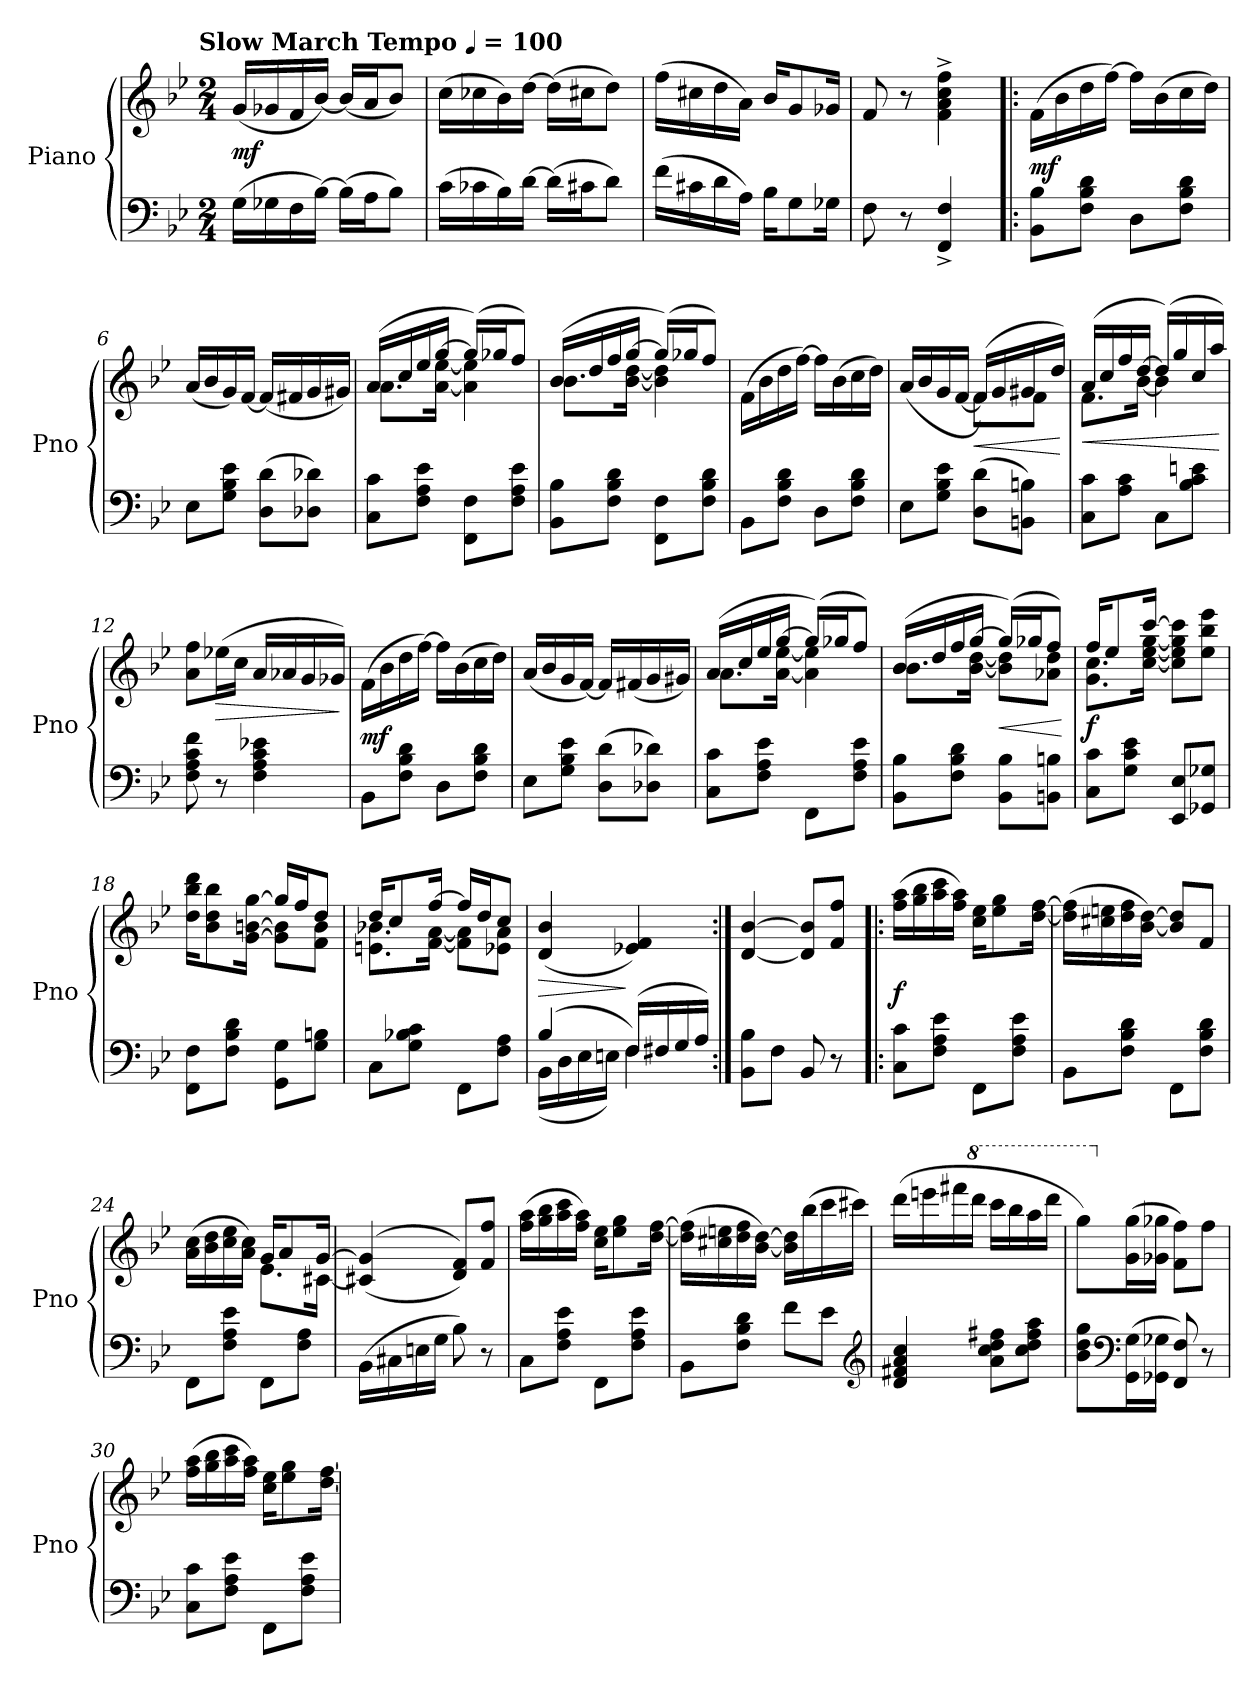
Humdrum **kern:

**kern	**kern	**dynam
*part1	*part1	*part1
*staff2	*staff1	*staff1/2
*I"Piano	*	*
*I'Pno	*	*
*clefF4	*clefG2	*
*k[b-e-]	*k[b-e-]	*
!!LO:TX:omd:t=Slow March Tempo [quarter] = 100
*M2/4	*M2/4	*
*MM100	*MM100	*
=1	=1	=1
(16GLL	(16gLL	mf
16G-X	16g-X	.
16F	16f	.
[16B-JJ)	[16b-JJ)	.
(16B-LL]	(16b-LL]	.
16AJ	16aJ	.
8B-J)	8b-J)	.
=2	=2	=2
(16cLL	(16ccLL	.
16c-X	16cc-X	.
16B-)	16b-)	.
[16dJJ	[16ddJJ	.
(16dLL]	(16ddLL]	.
16c#XJ	16cc#XJ	.
8dJ)	8ddJ)	.
=3	=3	=3
(16fLL	(16ffLL	.
16c#X	16cc#X	.
16d	16dd	.
16AJJ)	16aJJ)	.
16B-KL	16b-KL	.
8G	8g	.
16G-XJk	16g-XJk	.
=4	=4	=4
8F	8f	.
8r	8r	.
4FF^> 4F^>	4f^ 4a^ 4cc^ 4ff^	.
=5!|:	=5!|:	=5!|:
8BB- 8B-L	(16fLL	mf
.	16b-	.
8F 8B- 8dJ	16dd	.
.	[16ffJJ)	.
8DL	16ffLL]	.
.	(16b-	.
8F 8B- 8dJ	16cc	.
.	16ddJJ)	.
=6	=6	=6
8E-L	(16aLL	.
.	16b-	.
8G 8B- 8e-J	16g)	.
.	[16fJJ	.
(8D 8dL	(16fLL]	.
.	16f#X	.
8D-X 8d-XJ)	16g	.
.	16g#XJJ)	.
=7	=7	=7
*	*^	*
8C 8cL	(16aLL	8.aL	.
.	16cc	.	.
8F 8A 8e-J	16ee-	.	.
.	[16ggJJ	[16a [16ee-Jk	.
8FF 8FL	(16ggLL])	4a] 4ee-]	.
.	16gg-XJ	.	.
8F 8A 8e-J	8ffJ)	.	.
=8	=8	=8	=8
8BB- 8B-L	(16b-LL	8.b-L	.
.	16dd	.	.
8F 8B- 8dJ	16ff	.	.
.	[16ggJJ	[16b- [16ddJk	.
8FF 8FL	(16ggLL])	4b-] 4dd]	.
.	16gg-XJ	.	.
8F 8B- 8dJ	8ffJ)	.	.
*	*v	*v	*
=9	=9	=9
8BB-L	(16fLL	.
.	16b-	.
8F 8B- 8dJ	16dd	.
.	[16ffJJ)	.
8DL	16ffLL]	.
.	(16b-	.
8F 8B- 8dJ	16cc	.
.	16ddJJ)	.
=10	=10	=10
*	*^	*
8E-L	(>16aLL	4ryy	.
.	16b-	.	.
8G 8B- 8e-J	16g	.	.
.	[16fJJ	.	.
(8D 8dL	(16fLL)	8fL]	<
.	16g	.	.
8BBn 8BnJ)	16g#X	8fJ	.
.	16ddJJ)	.	.
*	*v	*v	*
.	.	[
=11	=11	=11
*	*^	*
8C 8cL	(16aLL	8.fL	<
.	16cc	.	.
8A 8cJ	16ff	.	.
.	[16ddJJ	[16b-Jk	.
8CL	(16ddLL])	4b-]	.
.	16gg	.	.
8B- 8c 8enJ	16cc	.	.
.	16aaJJ)	.	.
*	*v	*v	*
.	.	[
=12	=12	=12
8F 8A 8c 8f	8a 8ffL	.
8r	(16ee-XL	>
.	16ccJJ	.
4F 4A 4c 4e-X	16aLL	.
.	16a-X	.
.	16g	.
.	16g-XJJ)	.
.	.	]
=13	=13	=13
8BB-L	(16fLL	mf
.	16b-	.
8F 8B- 8dJ	16dd	.
.	[16ffJJ)	.
8DL	16ffLL]	.
.	(16b-	.
8F 8B- 8dJ	16cc	.
.	16ddJJ)	.
=14	=14	=14
8E-L	(16aLL	.
.	16b-	.
8G 8B- 8e-J	16g	.
.	[16fJJ)	.
(8D 8dL	16fLL]	.
.	(16f#X	.
8D-X 8d-XJ)	16g	.
.	16g#XJJ)	.
=15	=15	=15
*	*^	*
8C 8cL	(16aLL	8.aL	.
.	16cc	.	.
8F 8A 8e-J	16ee-	.	.
.	[16ggJJ	[16a [16ee-Jk	.
8FFL	(16ggLL])	4a] 4ee-]	.
.	16gg-XJ	.	.
8F 8A 8e-J	8ffJ)	.	.
=16	=16	=16	=16
8BB- 8B-L	(16b-LL	8.b-L	.
.	16dd	.	.
8F 8B- 8dJ	16ff	.	.
.	[16ggJJ	[16b- [16ddJk	.
8BB- 8B-L	(16ggLL])	8b-] 8dd]L	<
.	16gg-XJ	.	.
8BBn 8BnJ	8ffJ)	8a-X 8ddJ	.
*	*v	*v	*
.	.	[
=17	=17	=17
*	*^	*
8C 8cL	16ffKL	8.g 8.ccL	f
.	8ee-	.	.
8G 8c 8e-J	.	.	.
.	[16cccJk	[16cc [16ee- [16ggJk	.
8EE- 8E-L	8cc]\ 8ee-]\ 8gg]\ 8ccc]\L	4ryy	.
8GG-X 8G-XJ	8ee-\ 8bb-\ 8eee-\J	.	.
=18	=18	=18	=18
8FF 8FL	16dd 16bb- 16dddKL	4ryy	.
.	8b- 8dd 8bb-	.	.
8F 8B- 8dJ	.	.	.
.	[16g [16bn [16ggJk	.	.
8GG 8GL	16ggLL]	8g] 8b]L	.
.	16ffJ	.	.
8G 8BnJ	8ddJ	8f 8bJ	.
=19	=19	=19	=19
8CL	16ddKL	8.en 8.b-XL	.
.	8cc	.	.
8G 8B-X 8cJ	.	.	.
.	[16ffJk	[16f [16aJk	.
8FF\L	16ffLL]	8f] 8a]L	.
.	16ddJ	.	.
8F\ 8A\J	8ccJ	8e-X 8aJ	.
*	*v	*v	*
=20	=20	=20
*^	*	*
(4B-	(16BB-LL	(>4d 4b-	>
.	16D	.	.
.	16E-	.	.
.	16EnJJ)	.	.
(16FLL)	4F	4e-X 4f)	]
16F#X	.	.	.
16G	.	.	.
16AJJ)	.	.	.
*v	*v	*	*
=21:|!	=21:|!	=21:|!
8BB- 8B-L	[4d [4b-	.
8FJ	.	.
8BB-	8d] 8b-]L	.
8r	8f 8ffJ	.
=22!|:	=22!|:	=22!|:
8C 8cL	(16ff 16aaLL	f
.	16gg 16bb-	.
8F 8A 8e-J	16aa 16ccc	.
.	16ff 16aaJJ)	.
8FFL	16cc 16ee-KL	.
.	8ee- 8gg	.
8F 8A 8e-J	.	.
.	[16dd [16ffJk	.
=23	=23	=23
8BB-L	(16dd] 16ff]LL	.
.	16cc#X 16een	.
8F 8B- 8dJ	16dd 16ff	.
.	[16b- [16ddJJ)	.
8FFL	8b-] 8dd]L	.
8F 8B- 8dJ	8fJ	.
=24	=24	=24
*	*^	*
8FFL	(16a 16ccLL	4ryy	.
.	16b- 16dd	.	.
8F 8A 8e-J	16cc 16ee-	.	.
.	16a 16ccJJ)	.	.
8FF\L	16gKL	8.e-L	.
.	8a	.	.
8F\ 8A\J	.	.	.
.	[16gJk	[16c#XJk	.
*	*v	*v	*
=25	=25	=25
(16BB-LL	(<(>4c#X] 4g]	.
16C#X	.	.
16En	.	.
16GJJ	.	.
8B-)	8d 8fL))	.
8r	8f 8ffJ	.
=26	=26	=26
8CL	(16ff 16aaLL	.
.	16gg 16bb-	.
8F 8A 8e-J	16aa 16ccc	.
.	16ff 16aaJJ)	.
8FFL	16cc 16ee-KL	.
.	8ee- 8gg	.
8F 8A 8e-J	.	.
.	[16dd [16ffJk	.
=27	=27	=27
8BB-L	(16dd] 16ff]LL	.
.	16cc#X 16een	.
8F 8B- 8dJ	16dd 16ff	.
.	[16b- [16ddJJ)	.
8fL	16b-] 16dd]LL	.
.	(16bb-	.
8e-J	16ccc	.
.	16ccc#XJJ)	.
*clefG2	*	*
=28	=28	=28
4d 4f#X 4a 4cc	(16dddLL	.
.	16eeen	.
.	16fff#X	.
*	*8va	*
.	16ddddJJ	.
8a 8cc 8dd 8ff#XL	16ccccLL	.
.	16bbb-	.
8cc 8dd 8ff# 8aaJ	16aaa	.
.	16ddddJJ	.
=29	=29	=29
8b- 8dd 8ggL	8gggL)	.
*clefF4	*	*
*	*X8va	*
(16GG 16GL	(16g 16ggL	.
16GG-X 16G-XJJ	16g-X 16gg-XJJ	.
8FF 8F)	8f 8ffL)	.
8r	8ffJ	.
=30	=30	=30
8C 8cL	(16ff 16aaLL	.
.	16gg 16bb-	.
8F 8A 8e-J	16aa 16ccc	.
.	16ff 16aaJJ)	.
8FFL	16cc 16ee-KL	.
.	8ee- 8gg	.
8F 8A 8e-J	.	.
.	[16dd [16ffJk	.
=	=	=
*-	*-	*-
